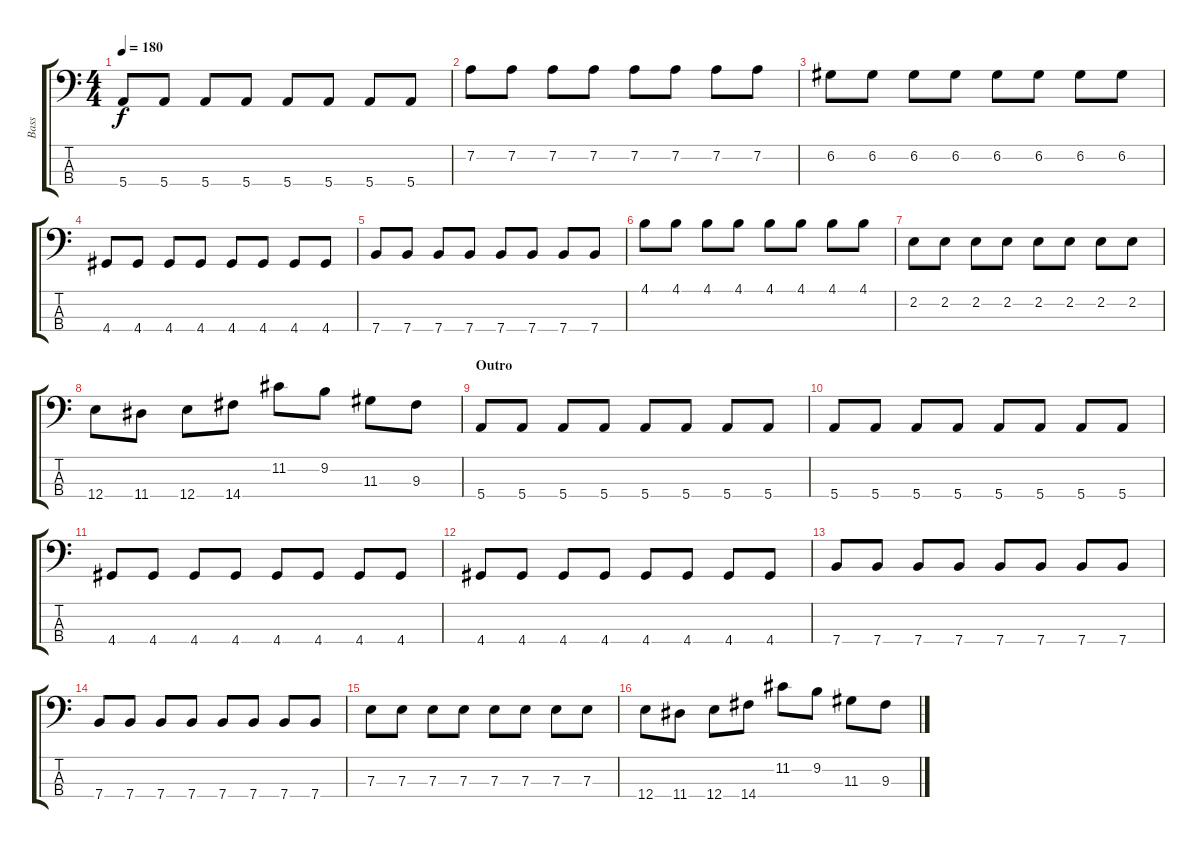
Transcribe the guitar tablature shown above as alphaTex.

\track ("Bass " "Bass ") {instrument electricbasspick}
\staff {score tabs}
\tuning (G2 D2 A1 E1) {hide}
\ts (4 4)
\tempo 180
\clef f4
\ks c
5.4.8{dy f} 5.4.8 5.4.8 5.4.8 5.4.8 5.4.8 5.4.8 5.4.8 |
7.2.8 7.2.8 7.2.8 7.2.8 7.2.8 7.2.8 7.2.8 7.2.8 |
6.2.8 6.2.8 6.2.8 6.2.8 6.2.8 6.2.8 6.2.8 6.2.8 |
4.4.8 4.4.8 4.4.8 4.4.8 4.4.8 4.4.8 4.4.8 4.4.8 |
7.4.8 7.4.8 7.4.8 7.4.8 7.4.8 7.4.8 7.4.8 7.4.8 |
4.1.8 4.1.8 4.1.8 4.1.8 4.1.8 4.1.8 4.1.8 4.1.8 |
2.2.8 2.2.8 2.2.8 2.2.8 2.2.8 2.2.8 2.2.8 2.2.8 |
12.4.8 11.4.8 12.4.8 14.4.8 11.2.8 9.2.8 11.3.8 9.3.8 |
\section ("" "Outro")
5.4.8 5.4.8 5.4.8 5.4.8 5.4.8 5.4.8 5.4.8 5.4.8 |
5.4.8 5.4.8 5.4.8 5.4.8 5.4.8 5.4.8 5.4.8 5.4.8 |
4.4.8 4.4.8 4.4.8 4.4.8 4.4.8 4.4.8 4.4.8 4.4.8 |
4.4.8 4.4.8 4.4.8 4.4.8 4.4.8 4.4.8 4.4.8 4.4.8 |
7.4.8 7.4.8 7.4.8 7.4.8 7.4.8 7.4.8 7.4.8 7.4.8 |
7.4.8 7.4.8 7.4.8 7.4.8 7.4.8 7.4.8 7.4.8 7.4.8 |
7.3.8 7.3.8 7.3.8 7.3.8 7.3.8 7.3.8 7.3.8 7.3.8 |
12.4.8 11.4.8 12.4.8 14.4.8 11.2.8 9.2.8 11.3.8 9.3.8
